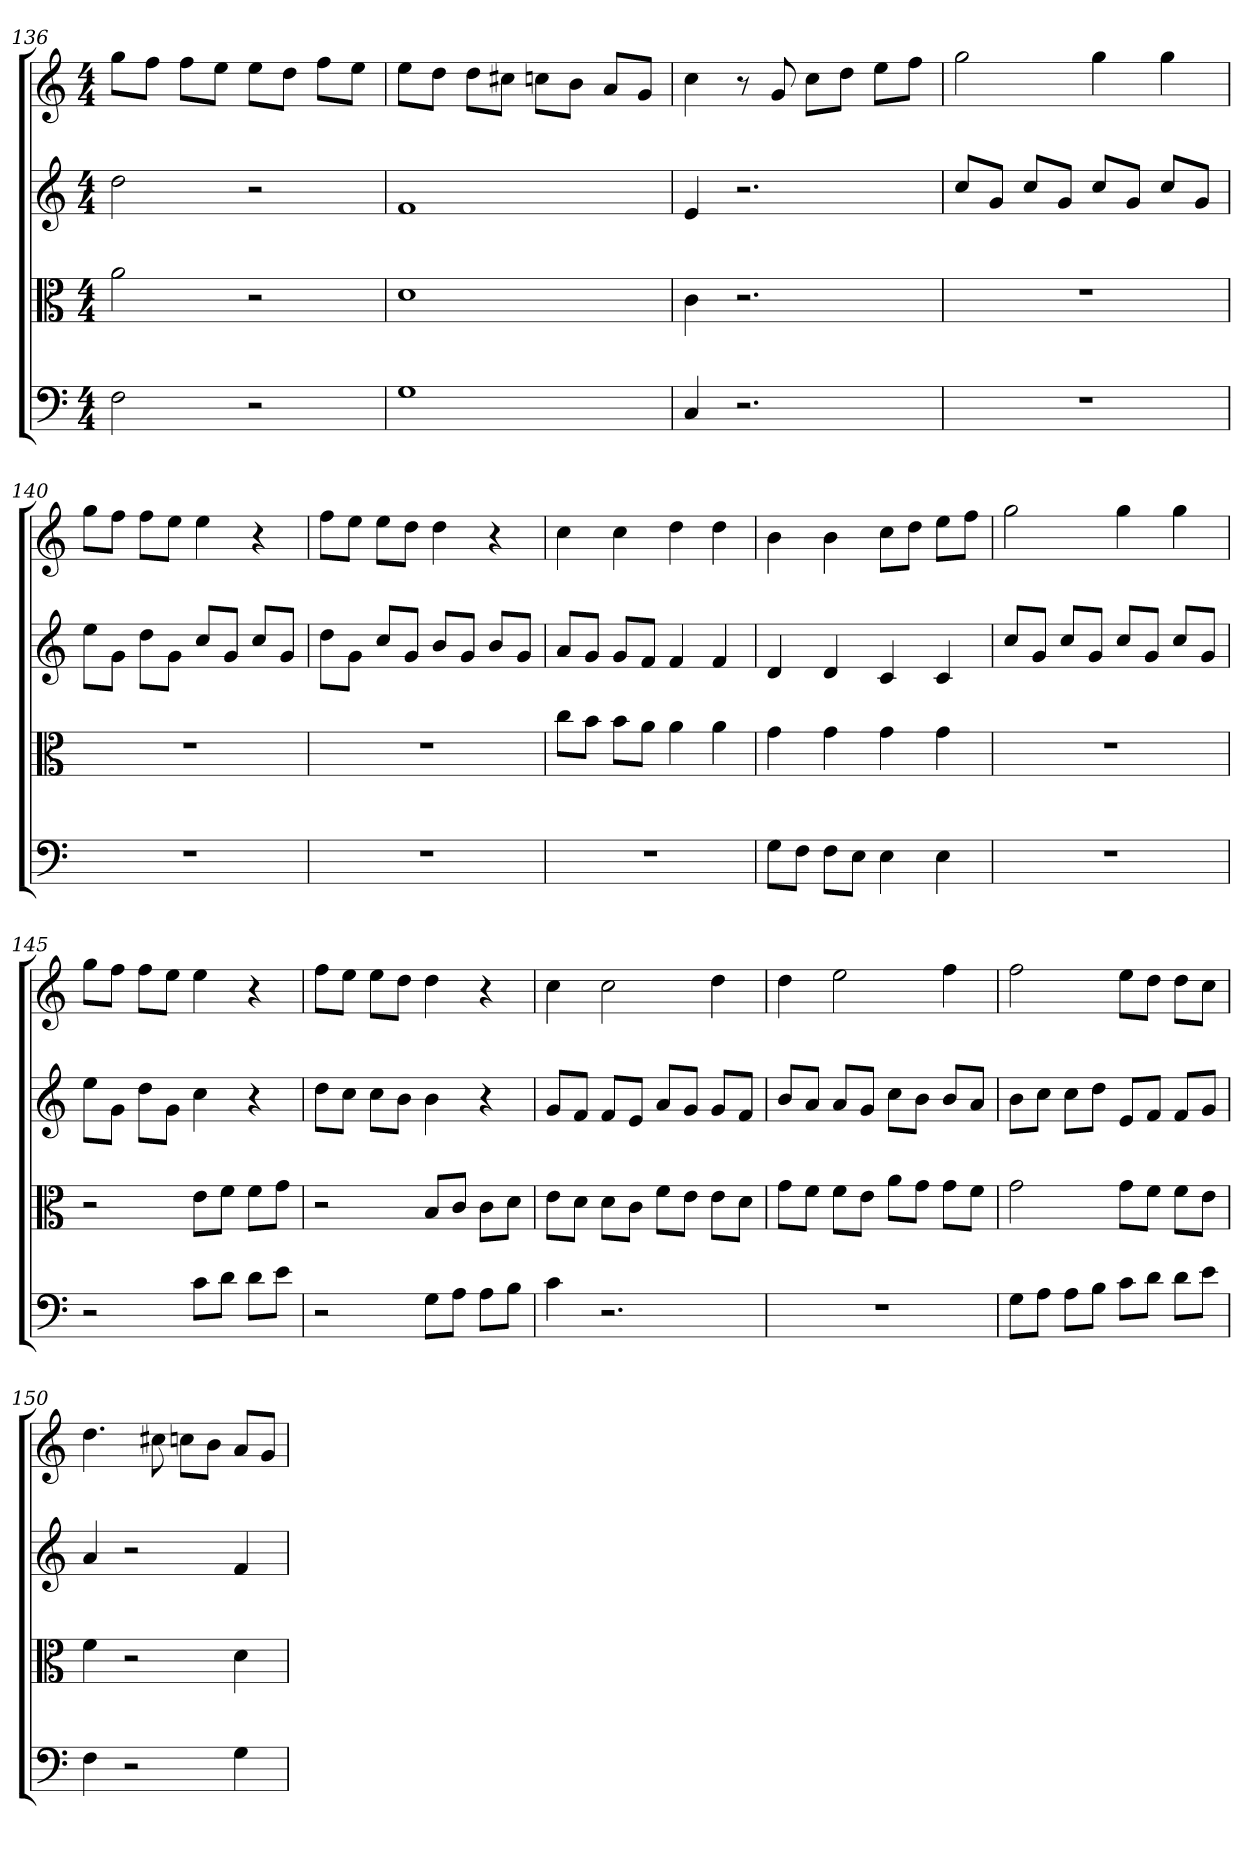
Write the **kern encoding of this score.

**kern	**kern	**kern	**kern
*part4	*part3	*part2	*part1
*staff4	*staff3	*staff2	*staff1
*clefF4	*clefC3	*	*
*k[]	*k[]	*k[]	*k[]
*C:	*C:	*C:	*C:
*M4/4	*M4/4	*M4/4	*M4/4
=136	=136	=136	=136
2F	2a	2dd	8ggL
.	.	.	8ffJ
.	.	.	8ffL
.	.	.	8eeJ
2r	2r	2r	8eeL
.	.	.	8ddJ
.	.	.	8ffL
.	.	.	8eeJ
=137	=137	=137	=137
1G	1d	1f	8eeL
.	.	.	8ddJ
.	.	.	8ddL
.	.	.	8cc#XJ
.	.	.	8ccnL
.	.	.	8bJ
.	.	.	8aL
.	.	.	8gJ
=138	=138	=138	=138
4C	4c	4e	4cc
2.r	2.r	2.r	8r
.	.	.	8g
.	.	.	8ccL
.	.	.	8ddJ
.	.	.	8eeL
.	.	.	8ffJ
=139	=139	=139	=139
1r	1r	8ccL	2gg
.	.	8gJ	.
.	.	8ccL	.
.	.	8gJ	.
.	.	8ccL	4gg
.	.	8gJ	.
.	.	8ccL	4gg
.	.	8gJ	.
=140	=140	=140	=140
1r	1r	8eeL	8ggL
.	.	8gJ	8ffJ
.	.	8ddL	8ffL
.	.	8gJ	8eeJ
.	.	8ccL	4ee
.	.	8gJ	.
.	.	8ccL	4r
.	.	8gJ	.
=141	=141	=141	=141
1r	1r	8ddL	8ffL
.	.	8gJ	8eeJ
.	.	8ccL	8eeL
.	.	8gJ	8ddJ
.	.	8bL	4dd
.	.	8gJ	.
.	.	8bL	4r
.	.	8gJ	.
=142	=142	=142	=142
1r	8cc\L	8aL	4cc
.	8b\J	8gJ	.
.	8b\L	8gL	4cc
.	8a\J	8fJ	.
.	4a	4f	4dd
.	4a	4f	4dd
=143	=143	=143	=143
8G\L	4g	4d	4b
8F\J	.	.	.
8F\L	4g	4d	4b
8E\J	.	.	.
4E	4g	4c	8ccL
.	.	.	8ddJ
4E	4g	4c	8eeL
.	.	.	8ffJ
=144	=144	=144	=144
1r	1r	8ccL	2gg
.	.	8gJ	.
.	.	8ccL	.
.	.	8gJ	.
.	.	8ccL	4gg
.	.	8gJ	.
.	.	8ccL	4gg
.	.	8gJ	.
=145	=145	=145	=145
2r	2r	8eeL	8ggL
.	.	8gJ	8ffJ
.	.	8ddL	8ffL
.	.	8gJ	8eeJ
8c\L	8e\L	4cc	4ee
8d\J	8f\J	.	.
8d\L	8f\L	4r	4r
8e\J	8g\J	.	.
=146	=146	=146	=146
2r	2r	8ddL	8ffL
.	.	8ccJ	8eeJ
.	.	8ccL	8eeL
.	.	8bJ	8ddJ
8G\L	8B/L	4b	4dd
8A\J	8c/J	.	.
8A\L	8c\L	4r	4r
8B\J	8d\J	.	.
=147	=147	=147	=147
4c	8e\L	8gL	4cc
.	8d\J	8fJ	.
2.r	8d\L	8fL	2cc
.	8c\J	8eJ	.
.	8f\L	8aL	.
.	8e\J	8gJ	.
.	8e\L	8gL	4dd
.	8d\J	8fJ	.
=148	=148	=148	=148
1r	8g\L	8bL	4dd
.	8f\J	8aJ	.
.	8f\L	8aL	2ee
.	8e\J	8gJ	.
.	8a\L	8ccL	.
.	8g\J	8bJ	.
.	8g\L	8bL	4ff
.	8f\J	8aJ	.
=149	=149	=149	=149
8G\L	2g	8bL	2ff
8A\J	.	8ccJ	.
8A\L	.	8ccL	.
8B\J	.	8ddJ	.
8c\L	8g\L	8eL	8eeL
8d\J	8f\J	8fJ	8ddJ
8d\L	8f\L	8fL	8ddL
8e\J	8e\J	8gJ	8ccJ
=150	=150	=150	=150
4F	4f	4a	4.dd
2r	2r	2r	.
.	.	.	8cc#X
.	.	.	8ccnL
.	.	.	8bJ
4G	4d	4f	8aL
.	.	.	8gJ
=	=	=	=
*-	*-	*-	*-
